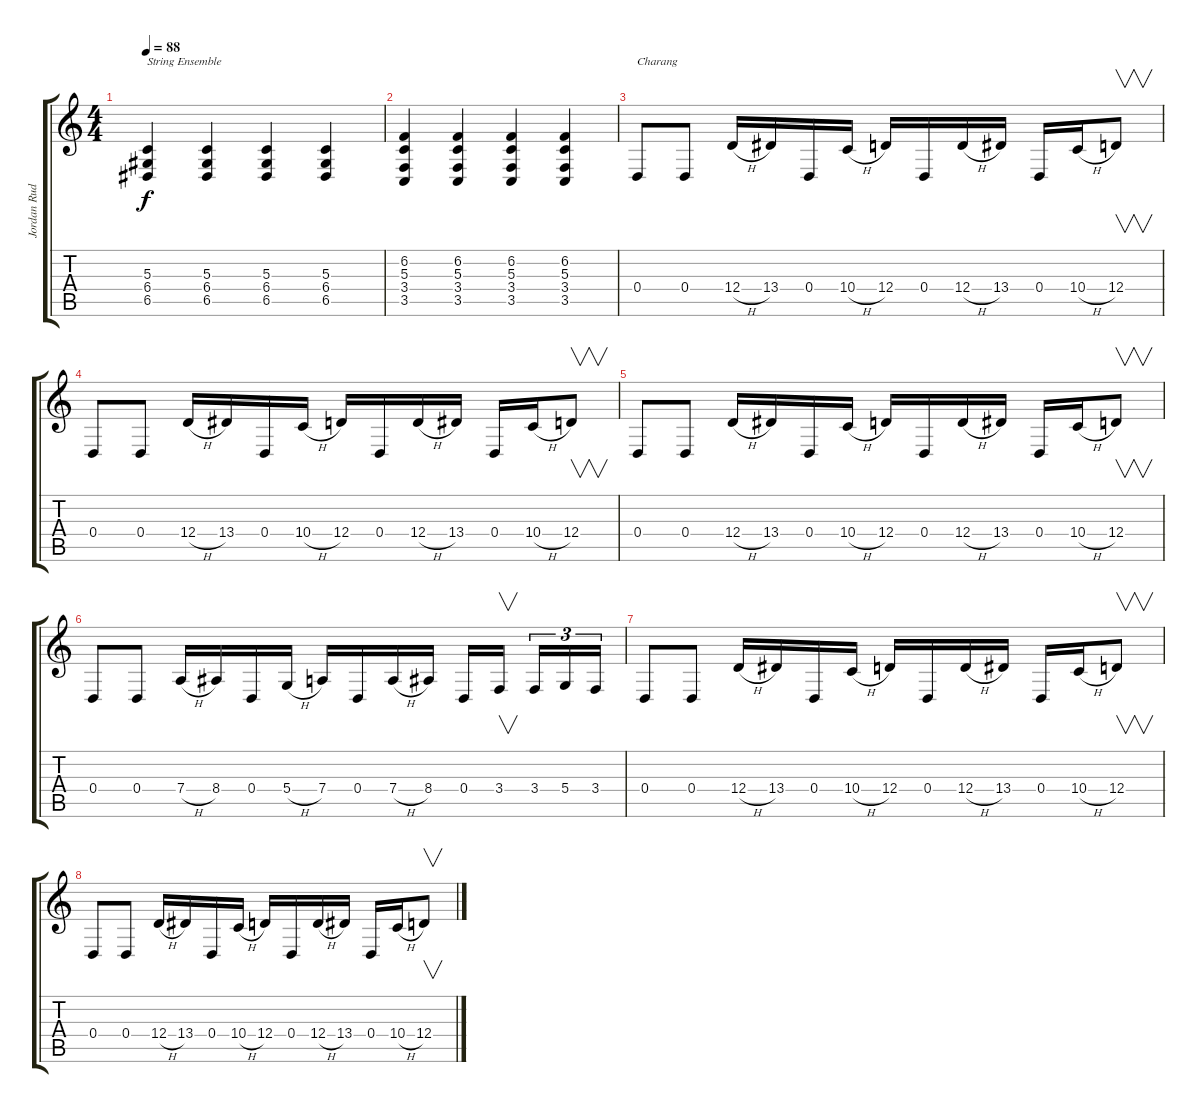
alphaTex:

\track ("Jordan Rudess - Keyboard" "Jordan Rud") {instrument sitar}
\staff {score tabs}
\tuning (E4 B3 G3 D3 A2 E2) {hide}
\ts (4 4)
\tempo 88
\clef g2
\ks c
(5.3 6.4 6.5).4{txt "String Ensemble" dy f instrument stringensemble1} (5.3 6.4 6.5).4 (5.3 6.4 6.5).4 (5.3 6.4 6.5).4 |
(6.2 5.3 3.4 3.5).4 (6.2 5.3 3.4 3.5).4 (6.2 5.3 3.4 3.5).4 (6.2 5.3 3.4 3.5).4 |
0.4.8{txt "Charang" instrument lead5charang} 0.4.8 12.4{h}.16 13.4.16 0.4.16 10.4{h}.16 12.4.16 0.4.16 12.4{h}.16 13.4.16 0.4.16 10.4{h}.16 12.4.8{v} |
0.4.8 0.4.8 12.4{h}.16 13.4.16 0.4.16 10.4{h}.16 12.4.16 0.4.16 12.4{h}.16 13.4.16 0.4.16 10.4{h}.16 12.4.8{v} |
0.4.8 0.4.8 12.4{h}.16 13.4.16 0.4.16 10.4{h}.16 12.4.16 0.4.16 12.4{h}.16 13.4.16 0.4.16 10.4{h}.16 12.4.8{v} |
0.4.8 0.4.8 7.4{h}.16 8.4.16 0.4.16 5.4{h}.16 7.4.16 0.4.16 7.4{h}.16 8.4.16 0.4.16 3.4.16{v} 3.4.16{tu (3 2)} 5.4.16{tu (3 2)} 3.4.16{tu (3 2)} |
0.4.8 0.4.8 12.4{h}.16 13.4.16 0.4.16 10.4{h}.16 12.4.16 0.4.16 12.4{h}.16 13.4.16 0.4.16 10.4{h}.16 12.4.8{v} |
0.4.8 0.4.8 12.4{h}.16 13.4.16 0.4.16 10.4{h}.16 12.4.16 0.4.16 12.4{h}.16 13.4.16 0.4.16 10.4{h}.16 12.4.8{v}
